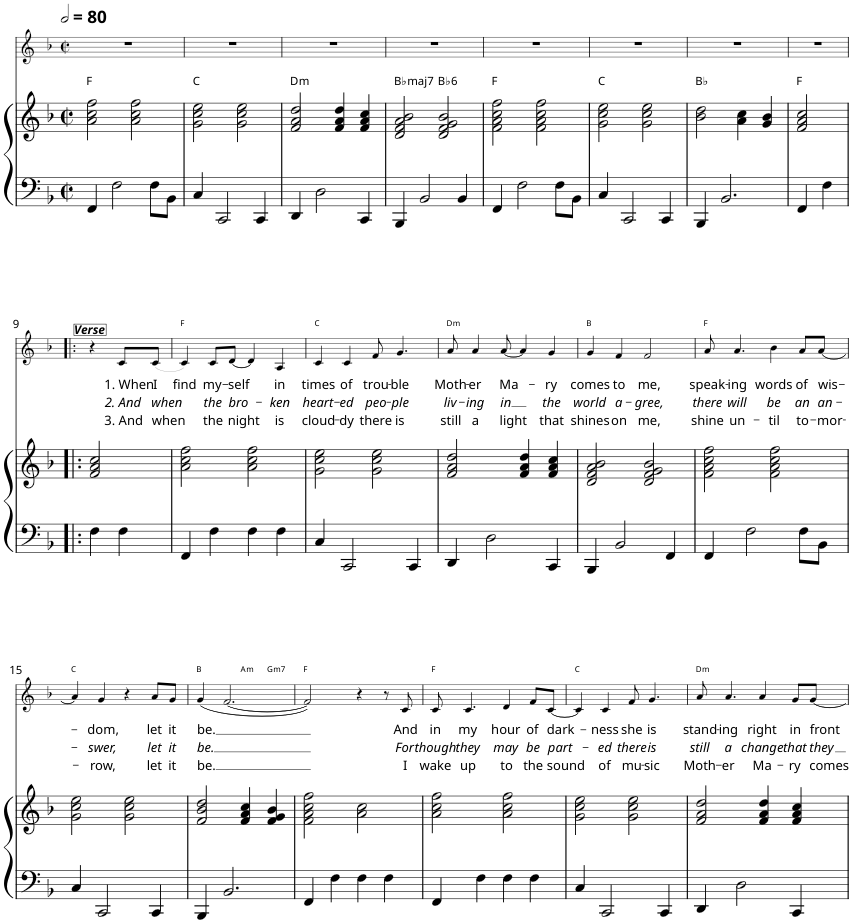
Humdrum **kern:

**kern	**kern	**harte	**kern	**text	**text	**text	**harte
*part2	*part2	*part2	*part1	*part1	*part1	*part1	*part1
*staff3	*staff2	*	*staff1	*staff1	*staff1	*staff1	*
*I"Piano	*	*	*I"Voice	*	*	*	*
*I'Pno	*	*	*	*	*	*	*
*	*	*	*stria5	*	*	*	*
*clefF4	*clefG2	*	*clefG2	*	*	*	*
*k[b-]	*k[b-]	*	*k[b-]	*	*	*	*
*M2/2	*M2/2	*	*M2/2	*	*	*	*
*met(c|)	*met(c|)	*	*met(c|)	*	*	*	*
*MM160	*MM160	*	*MM160	*	*	*	*
=1	=1	=1	=1	=1	=1	=1	=1
4FF/	2a\ 2cc\ 2ff\	F:maj	1r	.	.	.	.
2F\	.	.	.	.	.	.	.
.	2a\ 2cc\ 2ff\	.	.	.	.	.	.
8F\L	.	.	.	.	.	.	.
8BB-\J	.	.	.	.	.	.	.
=2	=2	=2	=2	=2	=2	=2	=2
4C/	2g\ 2cc\ 2ee\	C:maj	1r	.	.	.	.
2CC/	.	.	.	.	.	.	.
.	2g\ 2cc\ 2ee\	.	.	.	.	.	.
4CC/	.	.	.	.	.	.	.
=3	=3	=3	=3	=3	=3	=3	=3
!	!	!LO:H:kt=m	!	!	!	!	!
4DD/	2f/ 2a/ 2dd/	D:min	1r	.	.	.	.
2D\	.	.	.	.	.	.	.
.	4f/ 4a/ 4dd/	.	.	.	.	.	.
4CC/	4f/ 4a/ 4cc/	.	.	.	.	.	.
=4	=4	=4	=4	=4	=4	=4	=4
!	!	!LO:H:kt=maj7	!	!	!	!	!
4BBB-/	2d/ 2f/ 2a/ 2b-/	Bb:maj7	1r	.	.	.	.
2BB-/	.	.	.	.	.	.	.
!	!	!LO:H:kt=6	!	!	!	!	!
.	2d/ 2f/ 2g/ 2b-/	Bb:maj6	.	.	.	.	.
4BB-/	.	.	.	.	.	.	.
=5	=5	=5	=5	=5	=5	=5	=5
4FF/	2f\ 2a\ 2cc\ 2ff\	F:maj	1r	.	.	.	.
2F\	.	.	.	.	.	.	.
.	2f\ 2a\ 2cc\ 2ff\	.	.	.	.	.	.
8F\L	.	.	.	.	.	.	.
8BB-\J	.	.	.	.	.	.	.
=6	=6	=6	=6	=6	=6	=6	=6
4C/	2g\ 2cc\ 2ee\	C:maj	1r	.	.	.	.
2CC/	.	.	.	.	.	.	.
.	2g\ 2cc\ 2ee\	.	.	.	.	.	.
4CC/	.	.	.	.	.	.	.
=7	=7	=7	=7	=7	=7	=7	=7
4BBB-/	2b-\ 2dd\	Bb:maj	1r	.	.	.	.
2.BB-/	.	.	.	.	.	.	.
.	4a\ 4cc\	.	.	.	.	.	.
.	4g/ 4b-/	.	.	.	.	.	.
=8	=8	=8	=8	=8	=8	=8	=8
4FF/	2f/ 2a/ 2cc/	F:maj	1r	.	.	.	.
4F\	.	.	.	.	.	.	.
2ryy	2ryy	.	.	.	.	.	.
!!LO:LB:g=z
=9!|:	=9!|:	=9!|:	=9!|:	=9!|:	=9!|:	=9!|:	=9!|:
!	!	!	!LO:TX:a:Bi:t=Verse	!	!	!	!
4F\	2f/ 2a/ 2cc/	.	4r	.	.	.	.
!	!	!	!	!LO:LY:b	!LO:LY:b	!LO:LY:b	!
4F\	.	.	8c/L	1. When	2. And	3. And	.
!	!	!	!	!LO:LY:b	!LO:LY:b	!LO:LY:b	!
.	.	.	(8c/J	I	when	when	.
=10	=10	=10	=10	=10	=10	=10	=10
!	!	!	!	!LO:LY:b	!	!	!
4FF/	2a\ 2cc\ 2ff\	.	4c/)	find	.	.	F:maj
!	!	!	!	!LO:LY:b	!LO:LY:b	!LO:LY:b	!
4F\	.	.	8c/L	my-	the	the	.
!	!	!	!	!LO:LY:b	!LO:LY:b	!LO:LY:b	!
.	.	.	[8d/J	-self	bro-	night	.
4F\	2a\ 2cc\ 2ff\	.	4d/]	.	.	.	.
!	!	!	!	!LO:LY:b	!LO:LY:b	!LO:LY:b	!
4F\	.	.	4A/	in	-ken	is	.
=11	=11	=11	=11	=11	=11	=11	=11
!	!	!	!	!LO:LY:b	!LO:LY:b	!LO:LY:b	!
4C/	2g\ 2cc\ 2ee\	.	4c/	times	heart-	cloud-	C:maj
!	!	!	!	!LO:LY:b	!LO:LY:b	!LO:LY:b	!
2CC/	.	.	4c/	of	-ed	-dy	.
!	!	!	!	!LO:LY:b	!LO:LY:b	!LO:LY:b	!
.	2g\ 2cc\ 2ee\	.	8f/	trou-	peo-	there	.
!	!	!	!	!LO:LY:b	!LO:LY:b	!LO:LY:b	!
.	.	.	4.g/	-ble	-ple	is	.
4CC/	.	.	.	.	.	.	.
=12	=12	=12	=12	=12	=12	=12	=12
!	!	!	!	!LO:LY:b	!LO:LY:b	!LO:LY:b	!LO:H:kt=m
4DD/	2f/ 2a/ 2dd/	.	8a/	Moth-	liv-	still	D:min
!	!	!	!	!LO:LY:b	!LO:LY:b	!LO:LY:b	!
.	.	.	4a/	-er	-ing	a	.
2D\	.	.	.	.	.	.	.
!	!	!	!	!LO:LY:b	!LO:LY:b	!LO:LY:b	!
.	.	.	[8a/	Ma-	in	light	.
.	4f/ 4a/ 4dd/	.	4a/]	.	.	.	.
!	!	!	!	!LO:LY:b	!LO:LY:b	!LO:LY:b	!
4CC/	4f/ 4a/ 4cc/	.	4g/	-ry	the	that	.
=13	=13	=13	=13	=13	=13	=13	=13
!	!	!	!	!LO:LY:b	!LO:LY:b	!LO:LY:b	!
4BBB-/	2d/ 2f/ 2a/ 2b-/	.	4g/	comes	world	shines	B:maj
!	!	!	!	!LO:LY:b	!LO:LY:b	!LO:LY:b	!
2BB-/	.	.	4f/	to	a-	on	.
!	!	!	!	!LO:LY:b	!LO:LY:b	!LO:LY:b	!
.	2d/ 2f/ 2g/ 2b-/	.	2f/	me,	-gree,	me,	.
4FF/	.	.	.	.	.	.	.
=14	=14	=14	=14	=14	=14	=14	=14
!	!	!	!	!LO:LY:b	!LO:LY:b	!LO:LY:b	!
4FF/	2f\ 2a\ 2cc\ 2ff\	.	8a/	speak-	there	shine	F:maj
!	!	!	!	!LO:LY:b	!LO:LY:b	!LO:LY:b	!
.	.	.	4.a/	-ing	will	un-	.
2F\	.	.	.	.	.	.	.
!	!	!	!	!LO:LY:b	!LO:LY:b	!LO:LY:b	!
.	2f\ 2a\ 2cc\ 2ff\	.	4b-\	words	be	-til	.
!	!	!	!	!LO:LY:b	!LO:LY:b	!LO:LY:b	!
8F\L	.	.	8a/L	of	an	to-	.
!	!	!	!	!LO:LY:b	!LO:LY:b	!LO:LY:b	!
8BB-\J	.	.	[8a/J	wis-	an-	-mor-	.
!!LO:LB:g=z
=15	=15	=15	=15	=15	=15	=15	=15
4C/	2g\ 2cc\ 2ee\	.	4a/]	.	.	.	C:maj
!	!	!	!	!LO:LY:b	!LO:LY:b	!LO:LY:b	!
2CC/	.	.	4g/	-dom,	-swer,	-row,	.
.	2g\ 2cc\ 2ee\	.	4r	.	.	.	.
!	!	!	!	!LO:LY:b	!LO:LY:b	!LO:LY:b	!
4CC/	.	.	8a/L	let	let	let	.
!	!	!	!	!LO:LY:b	!LO:LY:b	!LO:LY:b	!
.	.	.	8g/J	it	it	it	.
=16	=16	=16	=16	=16	=16	=16	=16
!	!	!	!	!LO:LY:b	!LO:LY:b	!LO:LY:b	!
*	*	*	*^	*	*	*	*
*	*	*	*	*^	*	*	*	*
4BBB-/	2f/ 2b-/ 2dd/	.	(4g/	2ryy	2.ryy	be.	be.	be.	B:maj
2.BB-/	.	.	[2.f/	.	.	.	.	.	.
!	!	!	!	!	!	!	!	!	!LO:H:kt=m
.	4f/ 4a/ 4cc/	.	.	2ryy	.	.	.	.	A:min
!	!	!	!	!	!	!	!	!	!LO:H:kt=m7
.	4f/ 4g/ 4b-/	.	.	.	4ryy	.	.	.	G:min7
*	*	*	*v	*v	*v	*	*	*	*
=17	=17	=17	=17	=17	=17	=17	=17
4FF/	2f\ 2a\ 2cc\ 2ff\	.	2f/])	.	.	.	F:maj
4F\	.	.	.	.	.	.	.
4F\	2a\ 2cc\	.	4r	.	.	.	.
4F\	.	.	8r	.	.	.	.
!	!	!	!	!LO:LY:b	!LO:LY:b	!LO:LY:b	!
.	.	.	8c/	And	For	I	.
=18	=18	=18	=18	=18	=18	=18	=18
!	!	!	!	!LO:LY:b	!LO:LY:b	!LO:LY:b	!
4FF/	2a\ 2cc\ 2ff\	.	8c/	in	though	wake	F:maj
!	!	!	!	!LO:LY:b	!LO:LY:b	!LO:LY:b	!
.	.	.	4.c/	my	they	up	.
4F\	.	.	.	.	.	.	.
!	!	!	!	!LO:LY:b	!LO:LY:b	!LO:LY:b	!
4F\	2a\ 2cc\ 2ff\	.	4d/	hour	may	to	.
!	!	!	!	!LO:LY:b	!LO:LY:b	!LO:LY:b	!
4F\	.	.	8f/L	of	be	the	.
!	!	!	!	!LO:LY:b	!LO:LY:b	!LO:LY:b	!
.	.	.	[8c/J	dark-	part-	sound	.
=19	=19	=19	=19	=19	=19	=19	=19
4C/	2g\ 2cc\ 2ee\	.	4c/]	.	.	.	C:maj
!	!	!	!	!LO:LY:b	!LO:LY:b	!LO:LY:b	!
2CC/	.	.	4c/	-ness	-ed	of	.
!	!	!	!	!LO:LY:b	!LO:LY:b	!LO:LY:b	!
.	2g\ 2cc\ 2ee\	.	8f/	she	there	mu-	.
!	!	!	!	!LO:LY:b	!LO:LY:b	!LO:LY:b	!
.	.	.	4.g/	is	is	-sic	.
4CC/	.	.	.	.	.	.	.
=20	=20	=20	=20	=20	=20	=20	=20
!	!	!	!	!LO:LY:b	!LO:LY:b	!LO:LY:b	!LO:H:kt=m
4DD/	2f/ 2a/ 2dd/	.	8a/	stand-	still	Moth-	D:min
!	!	!	!	!LO:LY:b	!LO:LY:b	!LO:LY:b	!
.	.	.	4.a/	-ing	a	-er	.
2D\	.	.	.	.	.	.	.
!	!	!	!	!LO:LY:b	!LO:LY:b	!LO:LY:b	!
.	4f/ 4a/ 4dd/	.	4a/	right	change	Ma-	.
!	!	!	!	!LO:LY:b	!LO:LY:b	!LO:LY:b	!
4CC/	4f/ 4a/ 4cc/	.	8g/L	in	that	-ry	.
!	!	!	!	!LO:LY:b	!LO:LY:b	!LO:LY:b	!
.	.	.	[8g/J	front	they	comes	.
=	=	=	=	=	=	=	=
*-	*-	*-	*-	*-	*-	*-	*-
